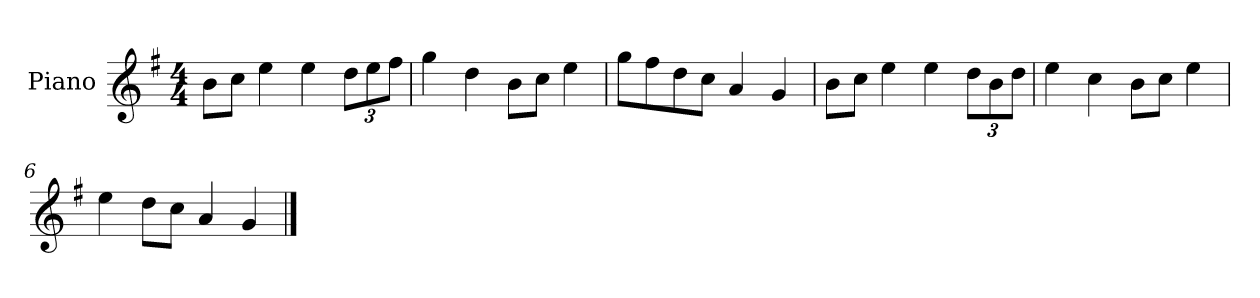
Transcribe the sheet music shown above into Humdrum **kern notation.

**kern
*part1
*staff1
*I"Piano
*I'P-no
*clefG2
*k[f#]
*M4/4
*MM90
=1
8b\L
8cc\J
4ee\
4ee\
*Xbrackettup
12dd\L
12ee\
12ff#\J
=2
4gg\
4dd\
8b\L
8cc\J
4ee\
=3
8gg\L
8ff#\
8dd\
8cc\J
4a/
4g/
=4
8b\L
8cc\J
4ee\
4ee\
12dd\L
12b\
12dd\J
=5
4ee\
4cc\
8b\L
8cc\J
4ee\
=6
4ee\
8dd\L
8cc\J
4a/
4g/
==
*-
